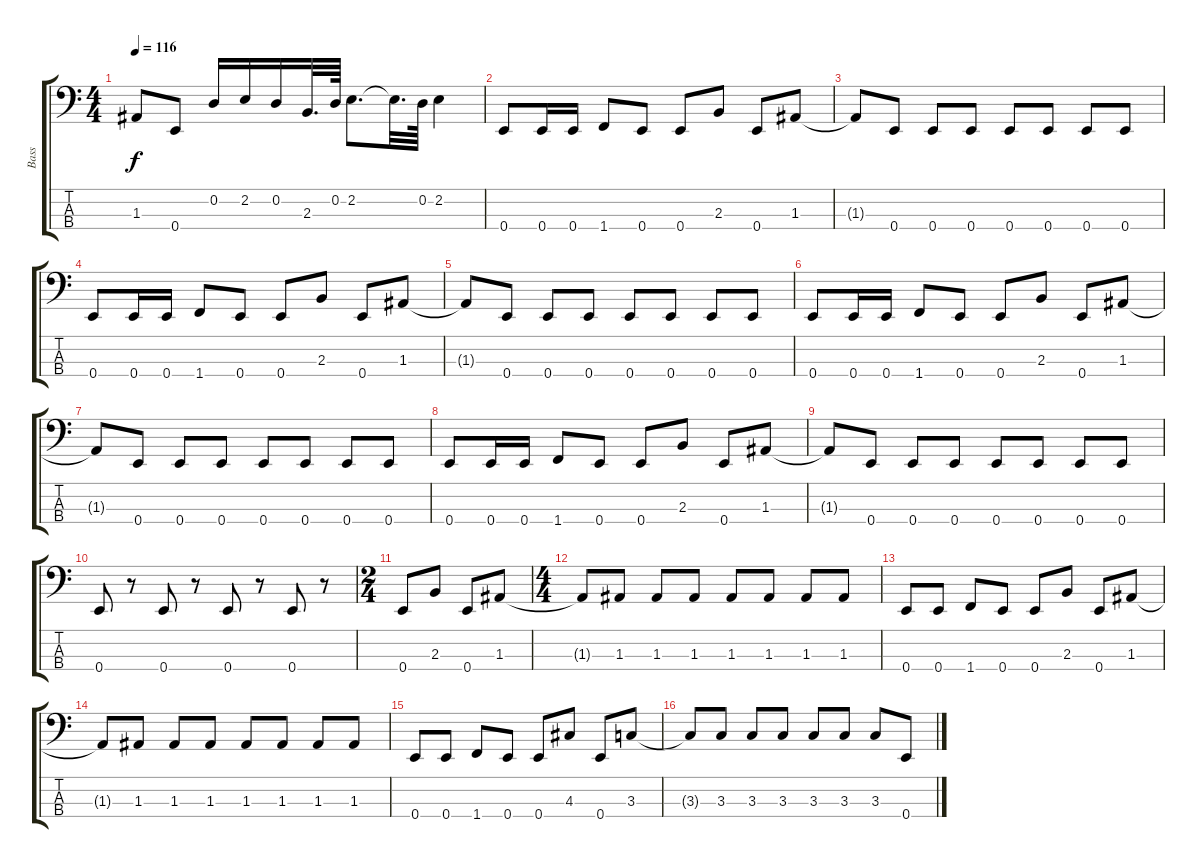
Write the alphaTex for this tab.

\track ("Bass" "Bass") {instrument electricbasspick}
\staff {score tabs}
\tuning (G2 D2 A1 E1) {hide}
\ts (4 4)
\tempo 116
\clef f4
\ks c
1.3{t}.8{dy f} 0.4.8 0.2.16 2.2.16 0.2.16 2.3.32{d} 0.2.64 2.2.8{d} 2.2{t}.32{d} 0.2.64 2.2.4 |
0.4.8 0.4.16 0.4.16 1.4.8 0.4.8 0.4.8 2.3.8 0.4.8 1.3.8 |
1.3{t}.8 0.4.8 0.4.8 0.4.8 0.4.8 0.4.8 0.4.8 0.4.8 |
0.4.8 0.4.16 0.4.16 1.4.8 0.4.8 0.4.8 2.3.8 0.4.8 1.3.8 |
1.3{t}.8 0.4.8 0.4.8 0.4.8 0.4.8 0.4.8 0.4.8 0.4.8 |
0.4.8 0.4.16 0.4.16 1.4.8 0.4.8 0.4.8 2.3.8 0.4.8 1.3.8 |
1.3{t}.8 0.4.8 0.4.8 0.4.8 0.4.8 0.4.8 0.4.8 0.4.8 |
0.4.8 0.4.16 0.4.16 1.4.8 0.4.8 0.4.8 2.3.8 0.4.8 1.3.8 |
1.3{t}.8 0.4.8 0.4.8 0.4.8 0.4.8 0.4.8 0.4.8 0.4.8 |
0.4.8 r.8 0.4.8 r.8 0.4.8 r.8 0.4.8 r.8 |
\ts (2 4)
0.4.8 2.3.8 0.4.8 1.3.8 |
\ts (4 4)
1.3{t}.8 1.3.8 1.3.8 1.3.8 1.3.8 1.3.8 1.3.8 1.3.8 |
0.4.8 0.4.8 1.4.8 0.4.8 0.4.8 2.3.8 0.4.8 1.3.8 |
1.3{t}.8 1.3.8 1.3.8 1.3.8 1.3.8 1.3.8 1.3.8 1.3.8 |
0.4.8 0.4.8 1.4.8 0.4.8 0.4.8 4.3.8 0.4.8 3.3.8 |
3.3{t}.8 3.3.8 3.3.8 3.3.8 3.3.8 3.3.8 3.3.8 0.4.8
